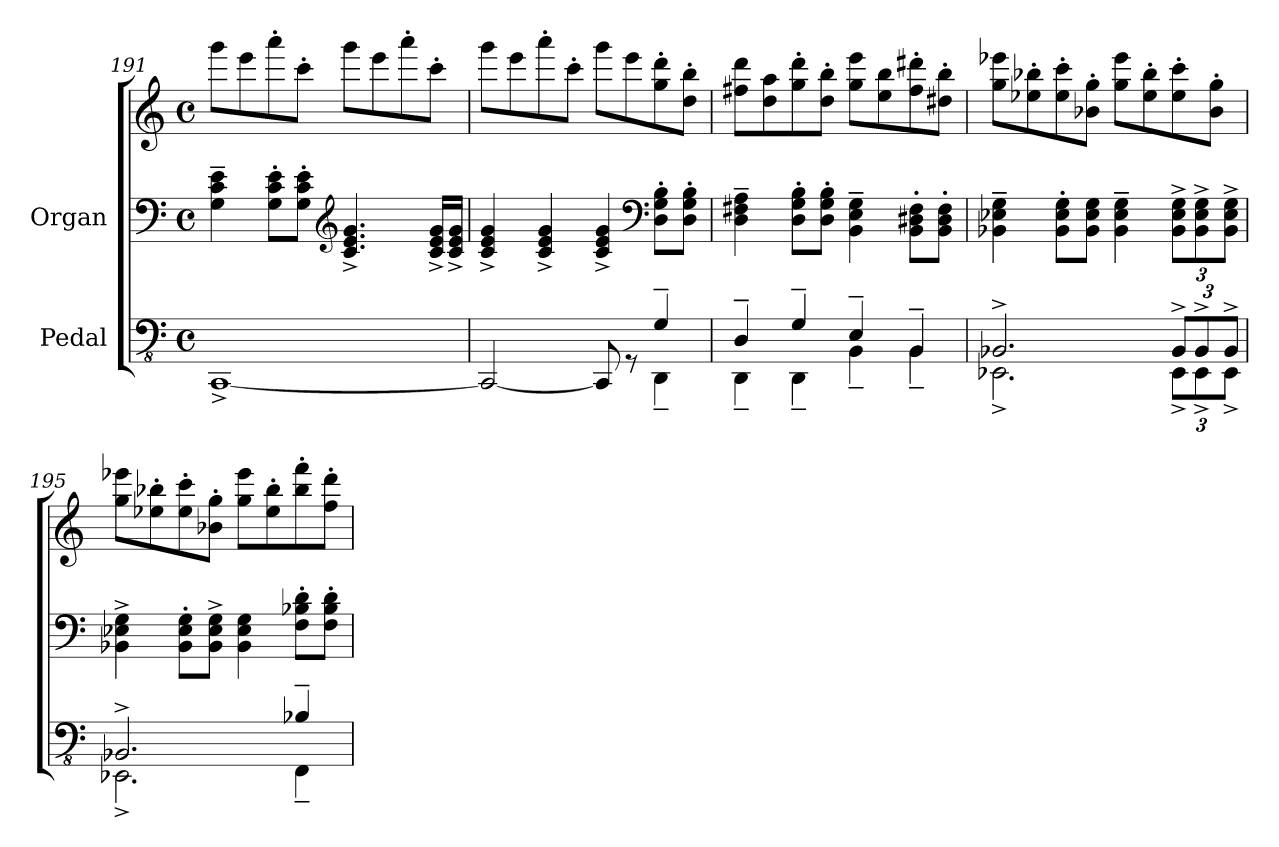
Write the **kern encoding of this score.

**kern	**kern	**kern
*part2	*part1	*part1
*staff3	*staff2	*staff1
*I"Pedal	*I"Organ	*
*clefFv4	*clefF4	*clefG2
*k[]	*k[]	*k[]
*M4/4	*M4/4	*M4/4
*met(c)	*met(c)	*met(c)
=191	=191	=191
[1CCC^	4G\~ 4c\~ 4e\~	8ggg\L
.	.	8eee\
.	8G\' 8c\' 8e\'L	8aaa'\
.	8G\' 8c\' 8e\'J	8ccc'\J
*	*clefG2	*
.	4.c/^ 4.e/^ 4.g/^	8ggg\L
.	.	8eee\
.	.	8aaa'\
.	16c/^ 16e/^ 16g/^LL	8ccc'\J
.	16c/^ 16e/^ 16g/^JJ	.
=192	=192	=192
*^	*	*
2CCC/_	4ryy	4c/^ 4e/^ 4g/^	8ggg\L
.	.	.	8eee\
.	4ryy	4c/^ 4e/^ 4g/^	8aaa'\
.	.	.	8ccc'\J
8CCC/]	4ryy	4c/^ 4e/^ 4g/^	8ggg\L
8rGGG	.	.	8eee\
*	*	*clefF4	*
4GG~/	4DDD~\	8D\' 8G\' 8B\'L	8gg\' 8ddd\'
.	.	8D\' 8G\' 8B\'J	8dd\' 8bb\'J
=193	=193	=193	=193
4DD~/	4DDD~\	4D\~ 4F#X\~ 4A\~	8ff#X\ 8ddd\L
.	.	.	8dd\ 8aa\
4GG~/	4DDD~\	8D\' 8G\' 8B\'L	8gg\' 8ddd\'
.	.	8D\' 8G\' 8B\'J	8dd\' 8bb\'J
4EE~/	4BBB~\	4BB\~ 4E\~ 4G\~	8gg\ 8eee\L
.	.	.	8ee\ 8bb\
4BBB~/	4BBB~\	8BB\' 8D#X\' 8F#\'L	8ff#\' 8ddd#X\'
.	.	8BB\' 8D#\' 8F#\'J	8dd#X\' 8bb\'J
!!LO:PB:g=z
=194	=194	=194	=194
2.BBB-X^/	2.EEE-X^\	4BB-X\~ 4E-X\~ 4G\~	8gg\ 8eee-X\L
.	.	.	8ee-X\' 8bb-X\'
.	.	8BB-\' 8E-\' 8G\'L	8ee-\' 8ccc\'
.	.	8BB-\ 8E-\ 8G\J	8b-X\' 8gg\'J
.	.	4BB-\~ 4E-\~ 4G\~	8gg\ 8eee-\L
.	.	.	8ee-\' 8bb-\'
*Xbrackettup	*	*Xbrackettup	*
12BBB-^/L	12EEE-^\L	12BB-\^ 12E-\^ 12G\^L	8ee-\' 8ccc\'
12BBB-^/	12EEE-^\	12BB-\^ 12E-\^ 12G\^	.
.	.	.	8b-\' 8gg\'J
12BBB-^/J	12EEE-^\J	12BB-\^ 12E-\^ 12G\^J	.
=195	=195	=195	=195
2.BBB-X^/	2.EEE-X^\	4BB-X\^ 4E-X\^ 4G\^	8gg\ 8eee-X\L
.	.	.	8ee-X\' 8bb-X\'
.	.	8BB-\' 8E-\' 8G\'L	8ee-\' 8ccc\'
.	.	8BB-\^ 8E-\^ 8G\^J	8b-X\' 8gg\'J
.	.	4BB-\ 4E-\ 4G\	8gg\ 8eee-\L
.	.	.	8ee-\' 8bb-\'
4BB-X~/	4FFF~\	8F\' 8B-X\' 8d\'L	8bb-\' 8fff\'
.	.	8F\' 8B-\' 8d\'J	8ff\' 8ddd\'J
*v	*v	*	*
=	=	=
*-	*-	*-
